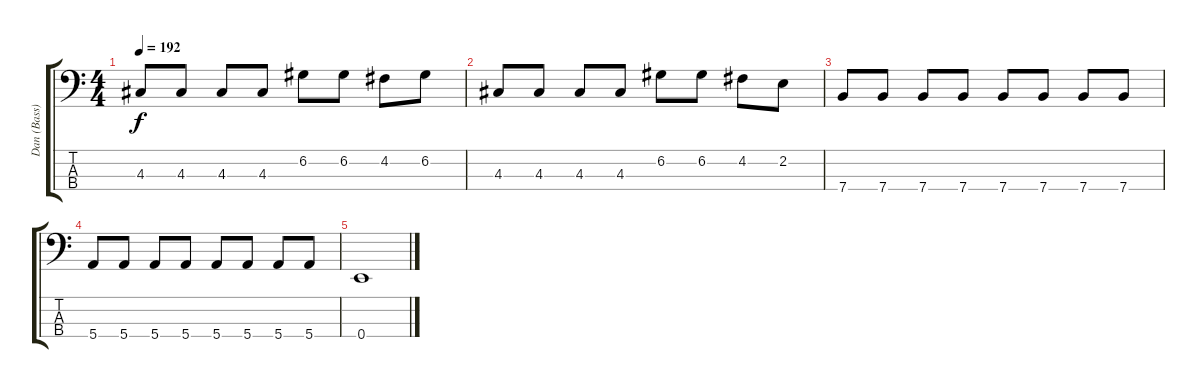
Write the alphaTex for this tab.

\track ("Dan (Bass)" "Dan (Bass)") {instrument electricbasspick}
\staff {score tabs}
\tuning (G2 D2 A1 E1) {hide}
\ts (4 4)
\tempo 192
\clef f4
\ks c
4.3.8{dy f} 4.3.8 4.3.8 4.3.8 6.2.8 6.2.8 4.2.8 6.2.8 |
4.3.8 4.3.8 4.3.8 4.3.8 6.2.8 6.2.8 4.2.8 2.2.8 |
7.4.8 7.4.8 7.4.8 7.4.8 7.4.8 7.4.8 7.4.8 7.4.8 |
5.4.8 5.4.8 5.4.8 5.4.8 5.4.8 5.4.8 5.4.8 5.4.8 |
0.4.1
